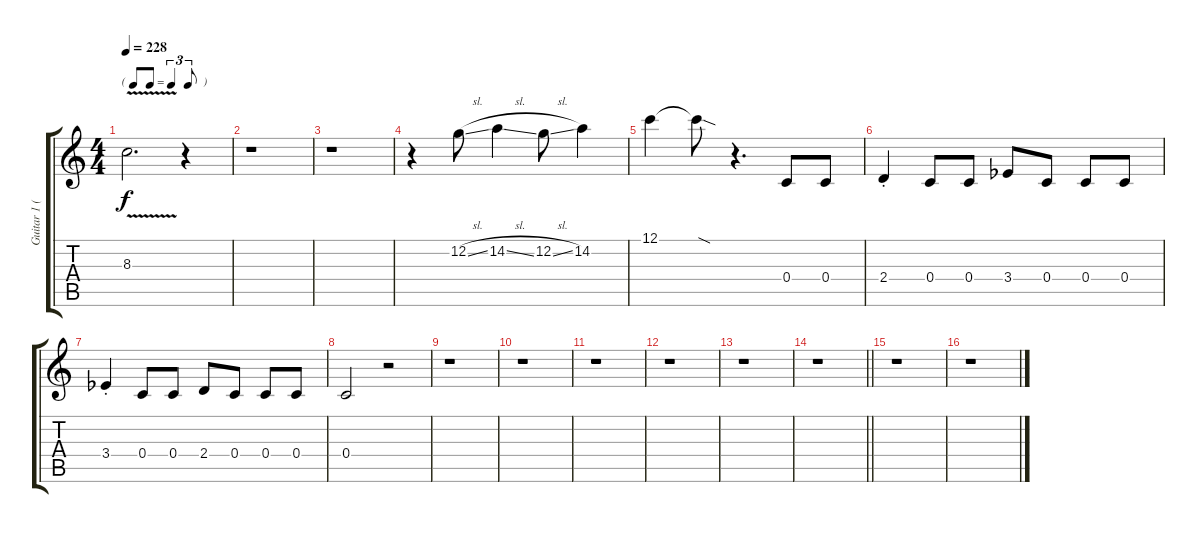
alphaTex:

\track ("Guitar 1 (Dobro)" "Guitar 1 (") {instrument acousticguitarsteel}
\staff {score tabs}
\tuning (C4 G3 E3 C3 G2 C2) {hide}
\ts (4 4)
\tf triplet8th
\tempo 228
\clef g2
\ks c
8.3{v}.2{d dy f} r.4 |
r.1 |
r.1 |
r.4 12.2{sl}.8 14.2{sl}.4 12.2{sl}.8 14.2.4 |
12.1.4 12.1{sod t}.8 r.4{d} 0.4.8 0.4.8 |
2.4{st}.4 0.4.8 0.4.8 3.4{acc b}.8 0.4.8 0.4.8 0.4.8 |
3.4{st acc b}.4 0.4.8 0.4.8 2.4.8 0.4.8 0.4.8 0.4.8 |
0.4.2 r.2 |
r.1 |
r.1 |
r.1 |
r.1 |
r.1 |
\barLineRight lightlight
r.1 |
r.1 |
r.1
